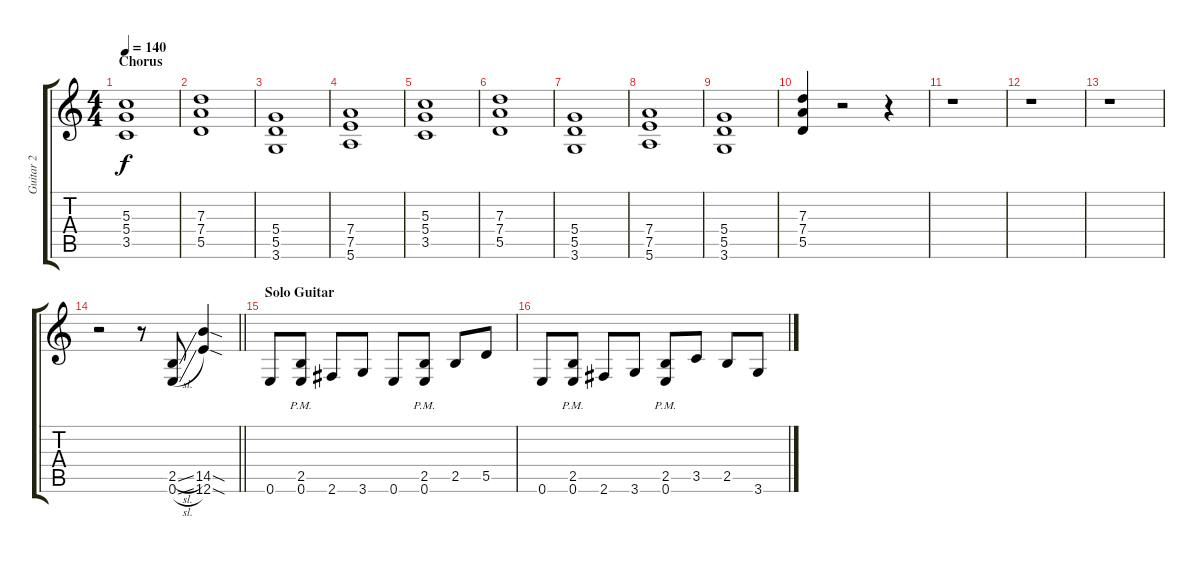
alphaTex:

\track ("Guitar 2" "Guitar 2") {instrument distortionguitar}
\staff {score tabs}
\tuning (E4 B3 G3 D3 A2 E2) {hide}
\ts (4 4)
\section ("" "Chorus")
\tempo 140
\clef g2
\ks c
(5.3 5.4 3.5).1{dy f} |
(7.3 7.4 5.5).1 |
(5.4 5.5 3.6).1 |
(7.4 7.5 5.6).1 |
(5.3 5.4 3.5).1 |
(7.3 7.4 5.5).1 |
(5.4 5.5 3.6).1 |
(7.4 7.5 5.6).1 |
(5.4 5.5 3.6).1 |
(7.3 7.4 5.5).4 r.2 r.4 |
r.1 |
r.1 |
r.1 |
\barLineRight lightlight
r.2 r.8 (2.5{sl} 0.6{sl}).8 (14.5{sod} 12.6{sod}).4 |
\section ("" "Solo Guitar")
0.6.8 (2.5{pm} 0.6{pm}).8 2.6.8 3.6.8 0.6.8 (2.5{pm} 0.6{pm}).8 2.5.8 5.5.8 |
0.6.8 (2.5{pm} 0.6{pm}).8 2.6.8 3.6.8 (2.5{pm} 0.6{pm}).8 3.5.8 2.5.8 3.6.8
